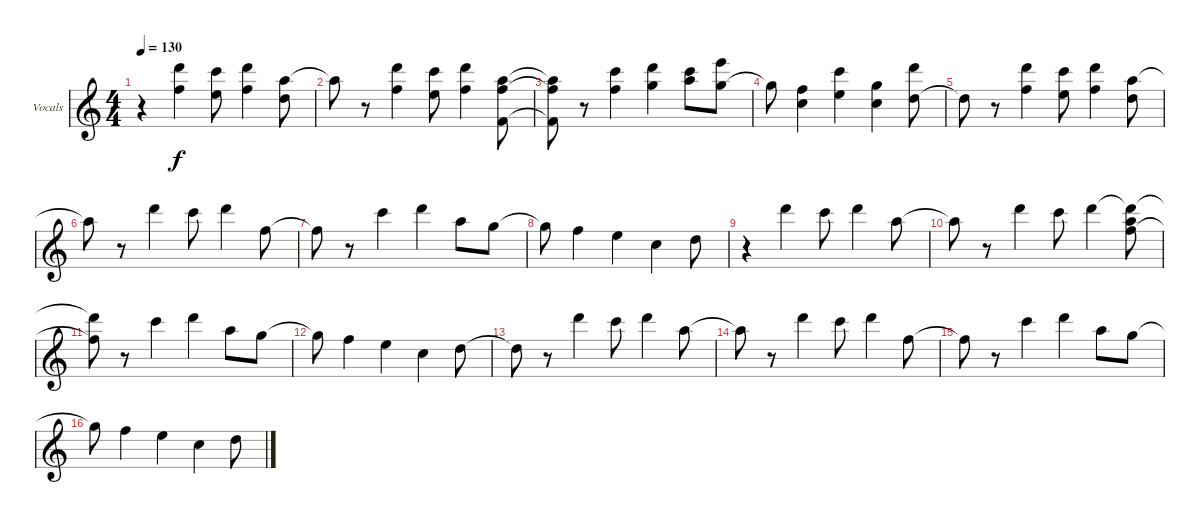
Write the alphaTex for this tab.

\defaultSystemsLayout 4
\bracketExtendMode groupsimilarinstruments
\firstSystemTrackNameOrientation horizontal
\otherSystemsTrackNameOrientation horizontal
\track ("Vocals" "Vocals") {instrument electricguitarclean}
\staff {score}
\tuning (D4 A3 F3 C3 G2 D2)
\ts (4 4)
\tempo 130
\clef g2
\scale
0.333333
\ks c
r.4{dy f} (12.1 8.2).4 (10.1 7.2).8 (12.1 8.2).4 (0.1 12.2).8 |
\scale
0.333333 12.2{t}.8 r.8 (12.1 8.2).4 (10.1 7.2).8 (12.1 8.2).4 (12.2 12.3 5.4).8 |
\scale
0.333333 (12.2{t} 12.3{t} 5.4{t}).8 r.8 (10.1 8.2).4 (12.1 10.2).4 (10.1 12.2).8 (14.1 10.2).8 |
\scale
0.333333 10.2{t}.8 (8.2 7.3).4 (10.1 7.2).4 (5.1 7.3).4 (12.1 5.2).8 |
\scale
0.333333 5.2{t}.8 r.8 (12.1 8.2).4 (10.1 7.2).8 (12.1 8.2).4 (0.1 12.2).8 |
\scale
0.333333 12.2{t}.8 r.8 12.1.4 10.1.8 12.1.4 12.3.8 |
\scale
0.333333 12.3{t}.8 r.8 10.1.4 12.1.4 12.2.8 10.2.8 |
\scale
0.333333 10.2{t}.8 8.2.4 7.2.4 7.3.4 5.2.8 |
\scale
0.333333 r.4 12.1.4 10.1.8 12.1.4 12.2.8 |
\scale
0.333333 12.2{t}.8 r.8 12.1.4 10.1.8 12.1.4 (12.2 12.3 12.1{t}).8 |
\scale
0.333333 (12.1{t} 12.3{t}).8 r.8 10.1.4 12.1.4 12.2.8 10.2.8 |
\scale
0.333333 10.2{t}.8 8.2.4 7.2.4 7.3.4 5.2.8 |
\scale
0.333333 5.2{t}.8 r.8 12.1.4 10.1.8 12.1.4 12.2.8 |
\scale
0.333333 12.2{t}.8 r.8 12.1.4 10.1.8 12.1.4 12.3.8 |
\scale
0.333333 12.3{t}.8 r.8 10.1.4 12.1.4 12.2.8 10.2.8 |
\scale
0.333333 10.2{t}.8 8.2.4 7.2.4 7.3.4 5.2.8
